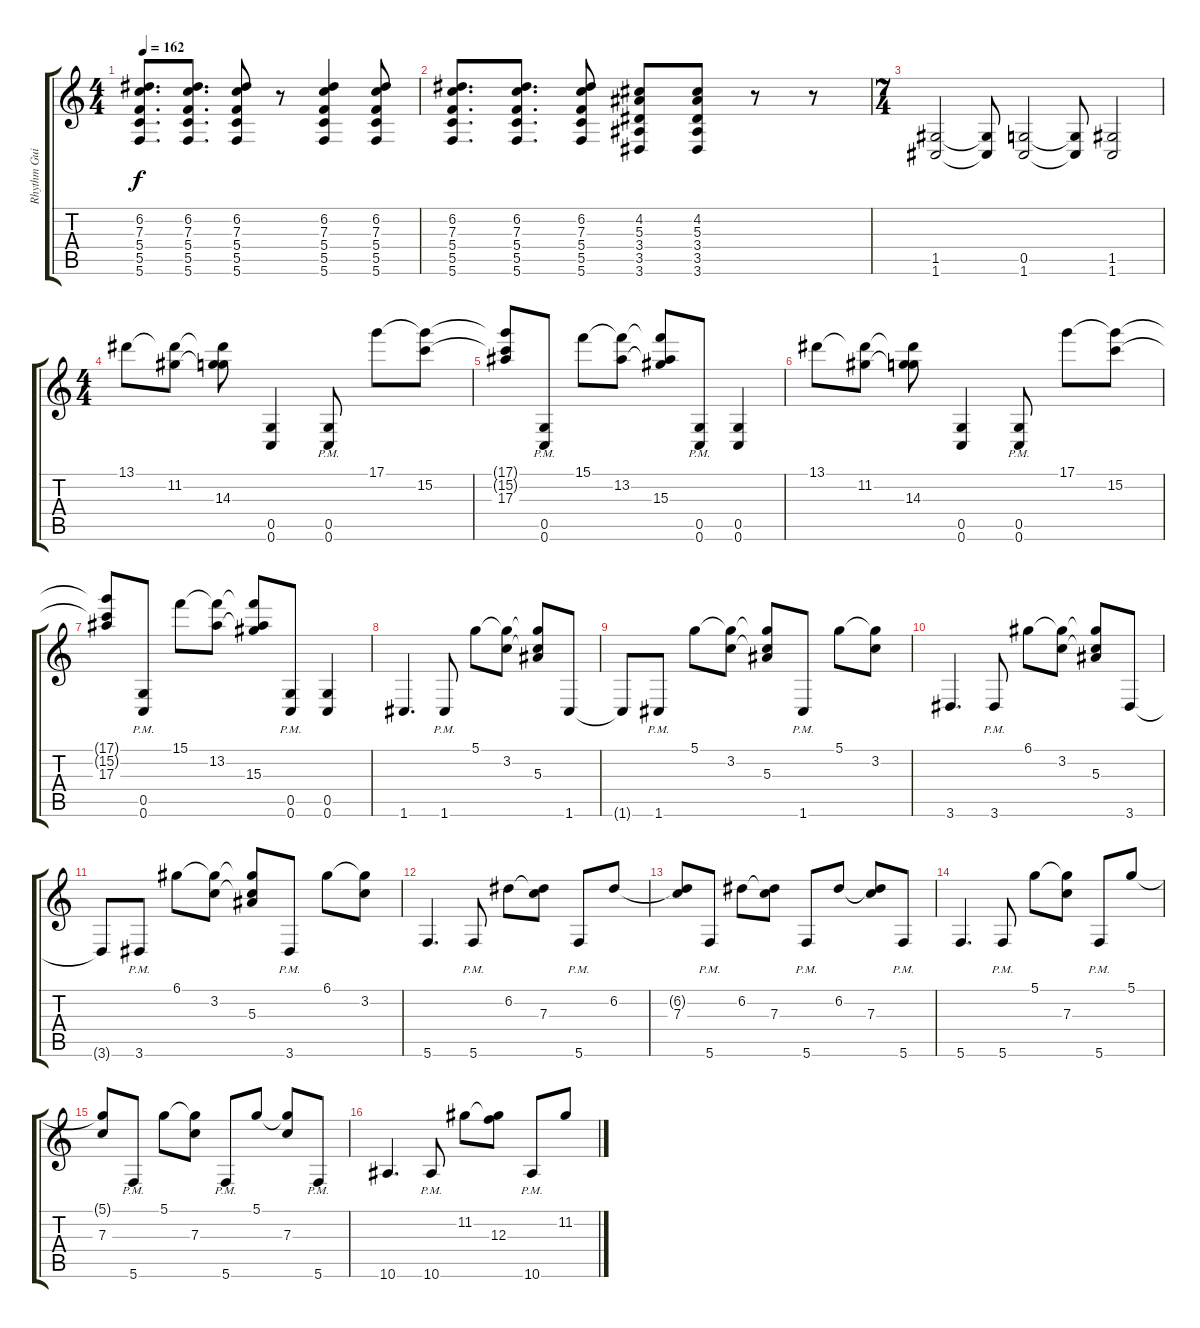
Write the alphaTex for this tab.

\track ("Rhythm Guitar 2" "Rhythm Gui") {instrument distortionguitar}
\staff {score tabs}
\tuning (D4 A3 F3 C3 G2 C2) {hide}
\ts (4 4)
\tempo 162
\clef g2
\ks c
(6.2 7.3 5.4 5.5 5.6).8{d dy f} (6.2 7.3 5.4 5.5 5.6).8{d} (6.2 7.3 5.4 5.5 5.6).8 r.8 (6.2 7.3 5.4 5.5 5.6).4 (6.2 7.3 5.4 5.5 5.6).8 |
(6.2 7.3 5.4 5.5 5.6).8{d} (6.2 7.3 5.4 5.5 5.6).8{d} (6.2 7.3 5.4 5.5 5.6).8 (4.2 5.3 3.4 3.5 3.6).8 (4.2 5.3 3.4 3.5 3.6).8 r.8 r.8 |
\ts (7 4)
(1.5 1.6).2 (1.5{t} 1.6{t}).8 (0.5 1.6).2 (0.5{t} 1.6{t}).8 (1.5 1.6).2 |
\ts (4 4)
13.1.8 (13.1{t} 11.2).8 (13.1{t} 11.2{t} 14.3).8 (0.5 0.6).4 (0.5{pm} 0.6{pm}).8 17.1.8 (17.1{t} 15.2).8 |
(17.1{t} 15.2{t} 17.3).8 (0.5{pm} 0.6{pm}).8 15.1.8 (15.1{t} 13.2).8 (15.1{t} 13.2{t} 15.3).8 (0.5{pm} 0.6{pm}).8 (0.5 0.6).4 |
13.1.8 (13.1{t} 11.2).8 (13.1{t} 11.2{t} 14.3).8 (0.5 0.6).4 (0.5{pm} 0.6{pm}).8 17.1.8 (17.1{t} 15.2).8 |
(17.1{t} 15.2{t} 17.3).8 (0.5{pm} 0.6{pm}).8 15.1.8 (15.1{t} 13.2).8 (15.1{t} 13.2{t} 15.3).8 (0.5{pm} 0.6{pm}).8 (0.5 0.6).4 |
1.6.4{d} 1.6{pm}.8 5.1.8 (5.1{t} 3.2).8 (5.1{t} 3.2{t} 5.3).8 1.6.8 |
1.6{t}.8 1.6{pm}.8 5.1.8 (5.1{t} 3.2).8 (5.1{t} 3.2{t} 5.3).8 1.6{pm}.8 5.1.8 (5.1{t} 3.2).8 |
3.6.4{d} 3.6{pm}.8 6.1.8 (6.1{t} 3.2).8 (6.1{t} 3.2{t} 5.3).8 3.6.8 |
3.6{t}.8 3.6{pm}.8 6.1.8 (6.1{t} 3.2).8 (6.1{t} 3.2{t} 5.3).8 3.6{pm}.8 6.1.8 (6.1{t} 3.2).8 |
5.6.4{d} 5.6{pm}.8 6.2.8 (6.2{t} 7.3).8 5.6{pm}.8 6.2.8 |
(6.2{t} 7.3).8 5.6{pm}.8 6.2.8 (6.2{t} 7.3).8 5.6{pm}.8 6.2.8 (6.2{t} 7.3).8 5.6{pm}.8 |
5.6.4{d} 5.6{pm}.8 5.1.8 (5.1{t} 7.3).8 5.6{pm}.8 5.1.8 |
(5.1{t} 7.3).8 5.6{pm}.8 5.1.8 (5.1{t} 7.3).8 5.6{pm}.8 5.1.8 (5.1{t} 7.3).8 5.6{pm}.8 |
10.6.4{d} 10.6{pm}.8 11.2.8 (11.2{t} 12.3).8 10.6{pm}.8 11.2.8
